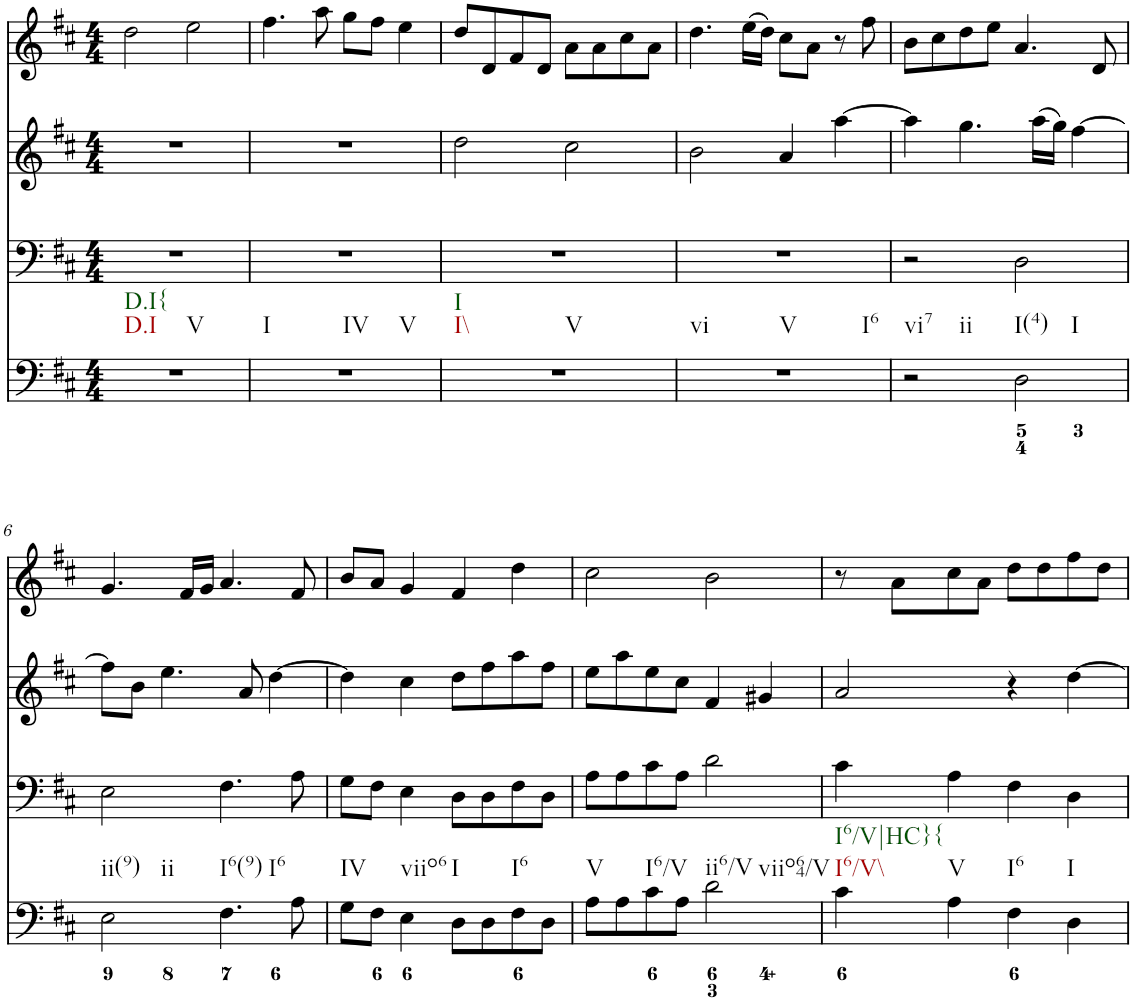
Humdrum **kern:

**kern	**kern	**kern	**kern
*part4	*part3	*part2	*part1
*staff4	*staff3	*staff2	*staff1
*I"Piano	*I"Piano	*I"Piano	*I"Piano
*I'Pno	*I'Pno	*I'Pno	*I'Pno
*clefF4	*clefF4	*clefG2	*clefG2
*k[f#c#]	*k[f#c#]	*k[f#c#]	*k[f#c#]
*D:	*D:	*D:	*D:
*M4/4	*M4/4	*M4/4	*M4/4
=1	=1	=1	=1
!LO:TX:b:t=D.I	!	!	!
!LO:TX:b:t=D.I{	!	!	!
!LO:TX:b:t=V	!	!	!
1r	1r	1r	2dd\
.	.	.	2ee\
=2	=2	=2	=2
!LO:TX:b:t=I	!	!	!
!LO:TX:b:t=IV	!	!	!
!LO:TX:b:t=V	!	!	!
1r	1r	1r	4.ff#\
.	.	.	8aa\
.	.	.	8gg\L
.	.	.	8ff#\J
.	.	.	4ee\
=3	=3	=3	=3
!LO:TX:b:t=I\\	!	!	!
!LO:TX:b:t=I	!	!	!
!LO:TX:b:t=V	!	!	!
1r	1r	2dd\	8dd/L
.	.	.	8d/
.	.	.	8f#/
.	.	.	8d/J
.	.	2cc#\	8a\L
.	.	.	8a\
.	.	.	8cc#\
.	.	.	8a\J
=4	=4	=4	=4
!LO:TX:b:t=vi	!	!	!
!LO:TX:b:t=V	!	!	!
!LO:TX:b:t=I6	!	!	!
1r	1r	2b\	4.dd\
.	.	.	(16ee\LL
.	.	.	16dd\JJ)
.	.	4a/	8cc#\L
.	.	.	8a\J
.	.	[4aa\	8r
.	.	.	8ff#\
=5	=5	=5	=5
!LO:TX:b:t=vi7	!	!	!
!LO:TX:b:t=ii	!	!	!
2r	2r	4aa\]	8b\L
.	.	.	8cc#\
.	.	4.gg\	8dd\
.	.	.	8ee\J
!LO:TX:b:t=I(4)	!	!	!
!LO:TX:b:t=I	!	!	!
2D\	2D\	.	4.a/
.	.	(16aa\LL	.
.	.	16gg\JJ)	.
.	.	[4ff#\	.
.	.	.	8d/
!!LO:LB:g=z
=6	=6	=6	=6
!LO:TX:b:t=ii(9)	!	!	!
!LO:TX:b:t=ii	!	!	!
2E\	2E\	8ff#\L]	4.g/
.	.	8b\J	.
.	.	4.ee\	.
.	.	.	16f#/LL
.	.	.	16g/JJ
!LO:TX:b:t=I6(9)	!	!	!
!LO:TX:b:t=I6	!	!	!
4.F#\	4.F#\	.	4.a/
.	.	8a/	.
.	.	[4dd\	.
8A\	8A\	.	8f#/
=7	=7	=7	=7
!LO:TX:b:t=IV	!	!	!
8G\L	8G\L	4dd\]	8b/L
8F#\J	8F#\J	.	8a/J
!LO:TX:b:t=viio6	!	!	!
4E\	4E\	4cc#\	4g/
!LO:TX:b:t=I	!	!	!
8D\L	8D\L	8dd\L	4f#/
8D\	8D\	8ff#\	.
!LO:TX:b:t=I6	!	!	!
8F#\	8F#\	8aa\	4dd\
8D\J	8D\J	8ff#\J	.
=8	=8	=8	=8
!LO:TX:b:t=V	!	!	!
8A\L	8A\L	8ee\L	2cc#\
8A\	8A\	8aa\	.
!LO:TX:b:t=I6/V	!	!	!
8c#\	8c#\	8ee\	.
8A\J	8A\J	8cc#\J	.
!LO:TX:b:t=ii6/V	!	!	!
!LO:TX:b:t=viio64/V	!	!	!
2d\	2d\	4f#/	2b\
.	.	4g#X/	.
=9	=9	=9	=9
!LO:TX:b:t=I6/V\\	!	!	!
!LO:TX:b:t=I6/V|HC}{	!	!	!
4c#\	4c#\	2a/	8r
.	.	.	8a\L
!LO:TX:b:t=V	!	!	!
4A\	4A\	.	8cc#\
.	.	.	8a\J
!LO:TX:b:t=I6	!	!	!
4F#\	4F#\	4r	8dd\L
.	.	.	8dd\
!LO:TX:b:t=I	!	!	!
4D\	4D\	[4dd\	8ff#\
.	.	.	8dd\J
=	=	=	=
*-	*-	*-	*-
